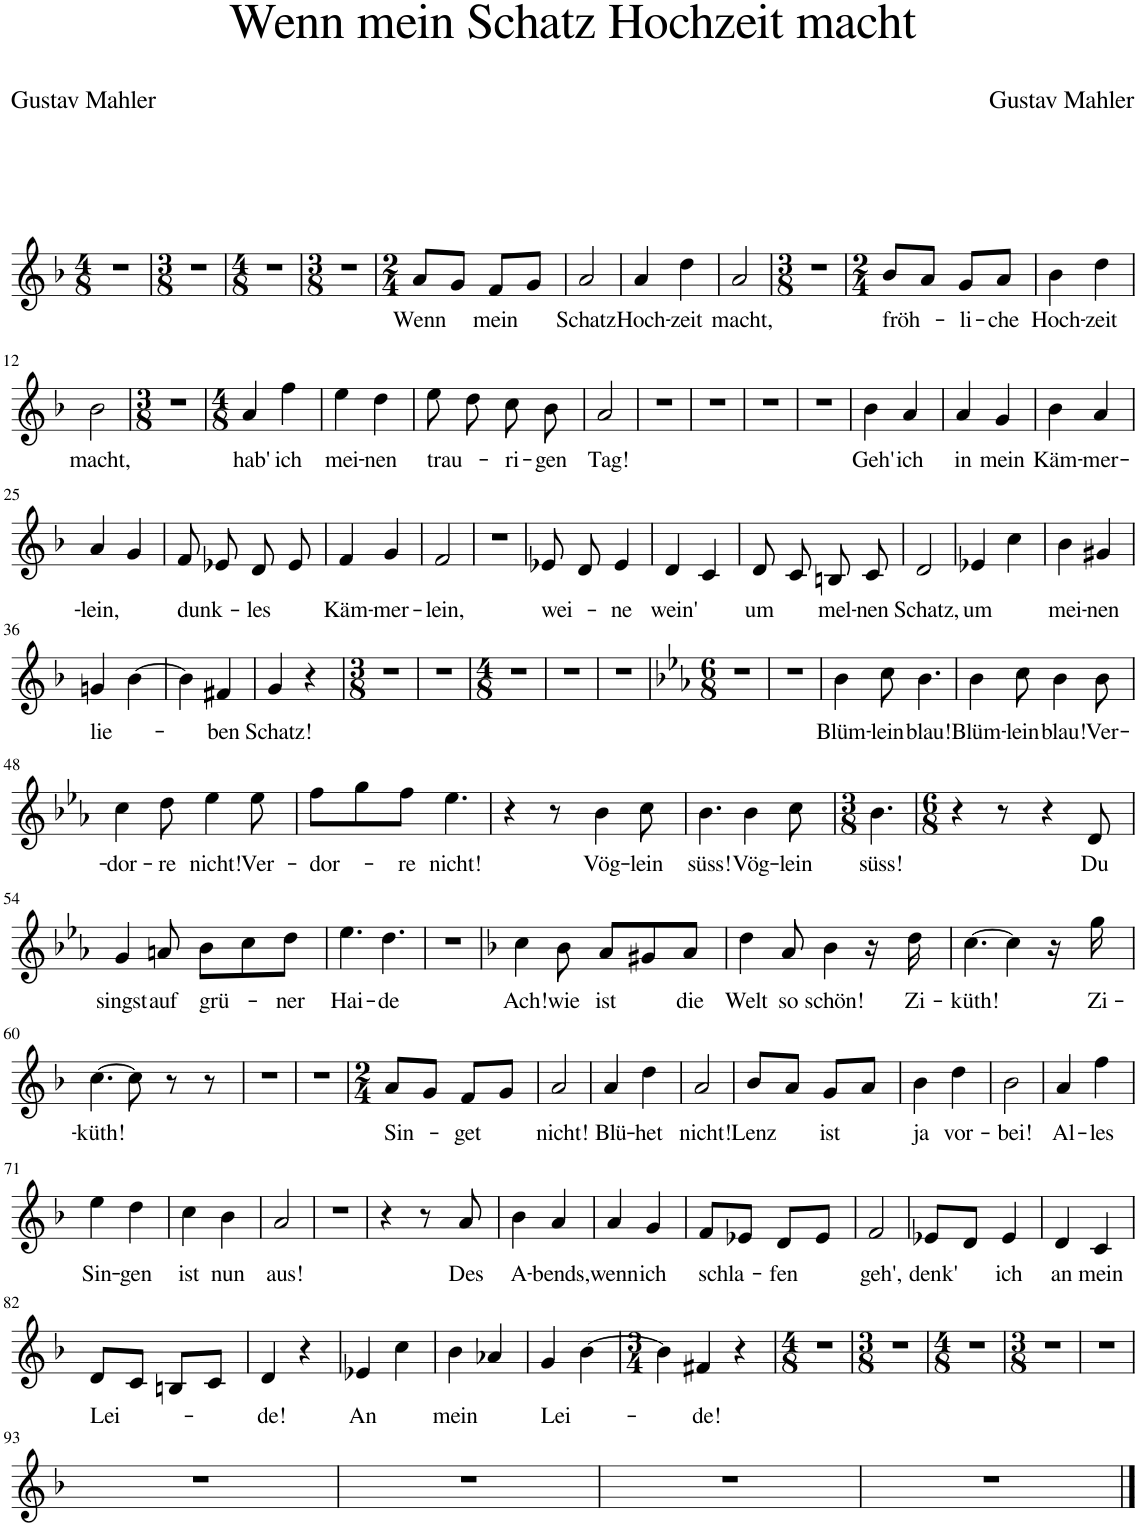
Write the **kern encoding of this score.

**kern	**text
*part1	*part1
*staff1	*staff1
*I"Piano	*
*I'Pno	*
*clefG2	*
*k[b-]	*
*M4/8	*
=1	=1
2r	.
=2	=2
*M3/8	*
4.r	.
=3	=3
*M4/8	*
2r	.
=4	=4
*M3/8	*
4.r	.
=5	=5
*M2/4	*
!	!LO:LY:b
8a/L	Wenn
8g/J	.
!	!LO:LY:b
8f/L	mein
8g/J	.
=6	=6
!	!LO:LY:b
2a/	Schatz
=7	=7
!	!LO:LY:b
4a/	Hoch-
!	!LO:LY:b
4dd\	-zeit
=8	=8
!	!LO:LY:b
2a/	macht,
=9	=9
*M3/8	*
4.r	.
=10	=10
*M2/4	*
!	!LO:LY:b
8b-/L	fröh-
8a/J	.
!	!LO:LY:b
8g/L	-li-
!	!LO:LY:b
8a/J	-che
=11	=11
!	!LO:LY:b
4b-\	Hoch-
!	!LO:LY:b
4dd\	-zeit
!!LO:LB:g=z
=12	=12
!	!LO:LY:b
2b-\	macht,
=13	=13
*M3/8	*
4.r	.
=14	=14
*M4/8	*
!	!LO:LY:b
4a/	hab'
!	!LO:LY:b
4ff\	ich
=15	=15
!	!LO:LY:b
4ee\	mei-
!	!LO:LY:b
4dd\	-nen
=16	=16
!	!LO:LY:b
8ee\	trau-
8dd\	.
!	!LO:LY:b
8cc\	-ri-
!	!LO:LY:b
8b-\	-gen
=17	=17
!	!LO:LY:b
2a/	Tag!
=18	=18
2r	.
=19	=19
2r	.
=20	=20
2r	.
=21	=21
2r	.
=22	=22
!	!LO:LY:b
4b-\	Geh'
!	!LO:LY:b
4a/	ich
=23	=23
!	!LO:LY:b
4a/	in
!	!LO:LY:b
4g/	mein
=24	=24
!	!LO:LY:b
4b-\	Käm-
!	!LO:LY:b
4a/	-mer-
!!LO:LB:g=z
=25	=25
!	!LO:LY:b
4a/	-lein,
4g/	.
=26	=26
!	!LO:LY:b
8f/	dunk-
8e-X/	.
!	!LO:LY:b
8d/	-les
8e-/	.
=27	=27
!	!LO:LY:b
4f/	Käm-
!	!LO:LY:b
4g/	-mer-
=28	=28
!	!LO:LY:b
2f/	-lein,
=29	=29
2r	.
=30	=30
!	!LO:LY:b
8e-X/	wei-
8d/	.
!	!LO:LY:b
4e-/	-ne
=31	=31
!	!LO:LY:b
4d/	wein'
4c/	.
=32	=32
!	!LO:LY:b
8d/	um
8c/	.
!	!LO:LY:b
8Bn/	mel-
!	!LO:LY:b
8c/	-nen
=33	=33
!	!LO:LY:b
2d/	Schatz,
=34	=34
!	!LO:LY:b
4e-X/	um
4cc\	.
=35	=35
!	!LO:LY:b
4b-\	mei-
!	!LO:LY:b
4g#X/	-nen
!!LO:LB:g=z
=36	=36
!	!LO:LY:b
4gn/	lie-
[4b-\	.
=37	=37
4b-\]	.
!	!LO:LY:b
4f#X/	-ben
=38	=38
!	!LO:LY:b
4g/	Schatz!
4r	.
=39	=39
*M3/8	*
4.r	.
=40	=40
4.r	.
=41	=41
*M4/8	*
2r	.
=42	=42
2r	.
=43	=43
2r	.
=44	=44
*k[b-e-a-]	*
*M6/8	*
2.r	.
=45	=45
2.r	.
=46	=46
!	!LO:LY:b
4b-\	Blüm-
!	!LO:LY:b
8cc\	-lein
!	!LO:LY:b
4.b-\	blau!
=47	=47
!	!LO:LY:b
4b-\	Blüm-
!	!LO:LY:b
8cc\	-lein
!	!LO:LY:b
4b-\	blau!
!	!LO:LY:b
8b-\	Ver-
!!LO:LB:g=z
=48	=48
!	!LO:LY:b
4cc\	-dor-
!	!LO:LY:b
8dd\	-re
!	!LO:LY:b
4ee-\	nicht!
!	!LO:LY:b
8ee-\	Ver-
=49	=49
!	!LO:LY:b
8ff\L	-dor-
8gg\	.
!	!LO:LY:b
8ff\J	-re
!	!LO:LY:b
4.ee-\	nicht!
=50	=50
4r	.
8r	.
!	!LO:LY:b
4b-\	Vög-
!	!LO:LY:b
8cc\	-lein
=51	=51
!	!LO:LY:b
4.b-\	süss!
!	!LO:LY:b
4b-\	Vög-
!	!LO:LY:b
8cc\	-lein
=52	=52
*M3/8	*
!	!LO:LY:b
4.b-\	süss!
=53	=53
*M6/8	*
4r	.
8r	.
4r	.
!	!LO:LY:b
8d/	Du
!!LO:LB:g=z
=54	=54
!	!LO:LY:b
4g/	singst
!	!LO:LY:b
8an/	auf
!	!LO:LY:b
8b-\L	grü-
8cc\	.
!	!LO:LY:b
8dd\J	-ner
=55	=55
!	!LO:LY:b
4.ee-\	Hai-
!	!LO:LY:b
4.dd\	-de
=56	=56
2.r	.
=57	=57
*k[b-]	*
!	!LO:LY:b
4cc\	Ach!
!	!LO:LY:b
8b-\	wie
!	!LO:LY:b
8a/L	ist
8g#X/	.
!	!LO:LY:b
8a/J	die
=58	=58
!	!LO:LY:b
4dd\	Welt
!	!LO:LY:b
8a/	so
!	!LO:LY:b
4b-\	schön!
16r	.
!	!LO:LY:b
16dd\	Zi-
=59	=59
!	!LO:LY:b
[4.cc\	-küth!
4cc\]	.
16r	.
!	!LO:LY:b
16gg\	Zi-
!!LO:LB:g=z
=60	=60
!	!LO:LY:b
[4.cc\	-küth!
8cc\]	.
8r	.
8r	.
=61	=61
2.r	.
=62	=62
2.r	.
=63	=63
*M2/4	*
!	!LO:LY:b
8a/L	Sin-
8g/J	.
!	!LO:LY:b
8f/L	-get
8g/J	.
=64	=64
!	!LO:LY:b
2a/	nicht!
=65	=65
!	!LO:LY:b
4a/	Blü-
!	!LO:LY:b
4dd\	-het
=66	=66
!	!LO:LY:b
2a/	nicht!
=67	=67
!	!LO:LY:b
8b-/L	Lenz
8a/J	.
!	!LO:LY:b
8g/L	ist
8a/J	.
=68	=68
!	!LO:LY:b
4b-\	ja
!	!LO:LY:b
4dd\	vor-
=69	=69
!	!LO:LY:b
2b-\	-bei!
=70	=70
!	!LO:LY:b
4a/	Al-
!	!LO:LY:b
4ff\	-les
!!LO:LB:g=z
=71	=71
!	!LO:LY:b
4ee\	Sin-
!	!LO:LY:b
4dd\	-gen
=72	=72
!	!LO:LY:b
4cc\	ist
!	!LO:LY:b
4b-\	nun
=73	=73
!	!LO:LY:b
2a/	aus!
=74	=74
2r	.
=75	=75
4r	.
8r	.
!	!LO:LY:b
8a/	Des
=76	=76
!	!LO:LY:b
4b-\	A-
!	!LO:LY:b
4a/	-bends,
=77	=77
!	!LO:LY:b
4a/	wenn
!	!LO:LY:b
4g/	ich
=78	=78
!	!LO:LY:b
8f/L	schla-
8e-X/J	.
!	!LO:LY:b
8d/L	-fen
8e-/J	.
=79	=79
!	!LO:LY:b
2f/	geh',
=80	=80
!	!LO:LY:b
8e-X/L	denk'
8d/J	.
!	!LO:LY:b
4e-/	ich
=81	=81
!	!LO:LY:b
4d/	an
!	!LO:LY:b
4c/	mein
!!LO:LB:g=z
=82	=82
!	!LO:LY:b
8d/L	Lei-
8c/J	.
8Bn/L	.
8c/J	.
=83	=83
!	!LO:LY:b
4d/	-de!
4r	.
=84	=84
!	!LO:LY:b
4e-X/	An
4cc\	.
=85	=85
!	!LO:LY:b
4b-\	mein
4a-X/	.
=86	=86
!	!LO:LY:b
4g/	Lei-
[4b-\	.
=87	=87
*M3/4	*
4b-\]	.
!	!LO:LY:b
4f#X/	-de!
4r	.
=88	=88
*M4/8	*
2r	.
=89	=89
*M3/8	*
4.r	.
=90	=90
*M4/8	*
2r	.
=91	=91
*M3/8	*
4.r	.
=92	=92
4.r	.
!!LO:LB:g=z
=93	=93
4.r	.
=94	=94
4.r	.
=95	=95
4.r	.
=96	=96
4.r	.
==	==
*-	*-
